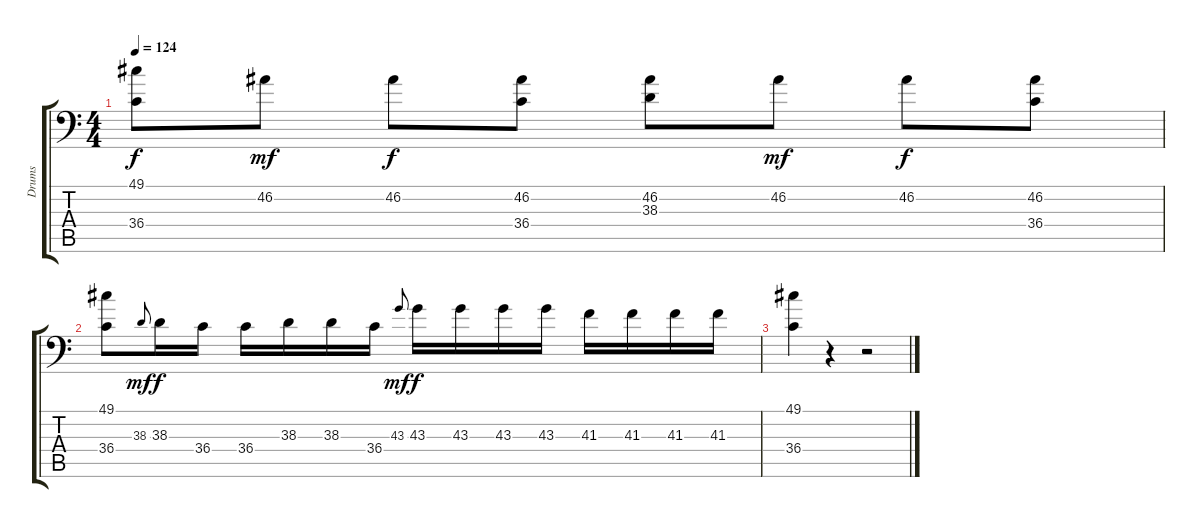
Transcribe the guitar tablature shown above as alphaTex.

\track ("Drums" "Drums") {instrument acousticgrandpiano}
\staff {score tabs}
\tuning (C-1 C-1 C-1 C-1 C-1 C-1) {hide}
\ts (4 4)
\tempo 124
\clef f4
\ks c
(49.1 36.4).8{dy f} 46.2.8{dy mf} 46.2.8{dy f} (46.2 36.4).8 (46.2 38.3).8 46.2.8{dy mf} 46.2.8{dy f} (46.2 36.4).8 |
(49.1 36.4).8 38.3.8{gr onbeat dy mf} 38.3.16{dy f} 36.4.16 36.4.16 38.3.16 38.3.16 36.4.16 43.3.8{gr onbeat dy mf} 43.3.16{dy f} 43.3.16 43.3.16 43.3.16 41.3.16 41.3.16 41.3.16 41.3.16 |
(49.1 36.4).4 r.4 r.2
